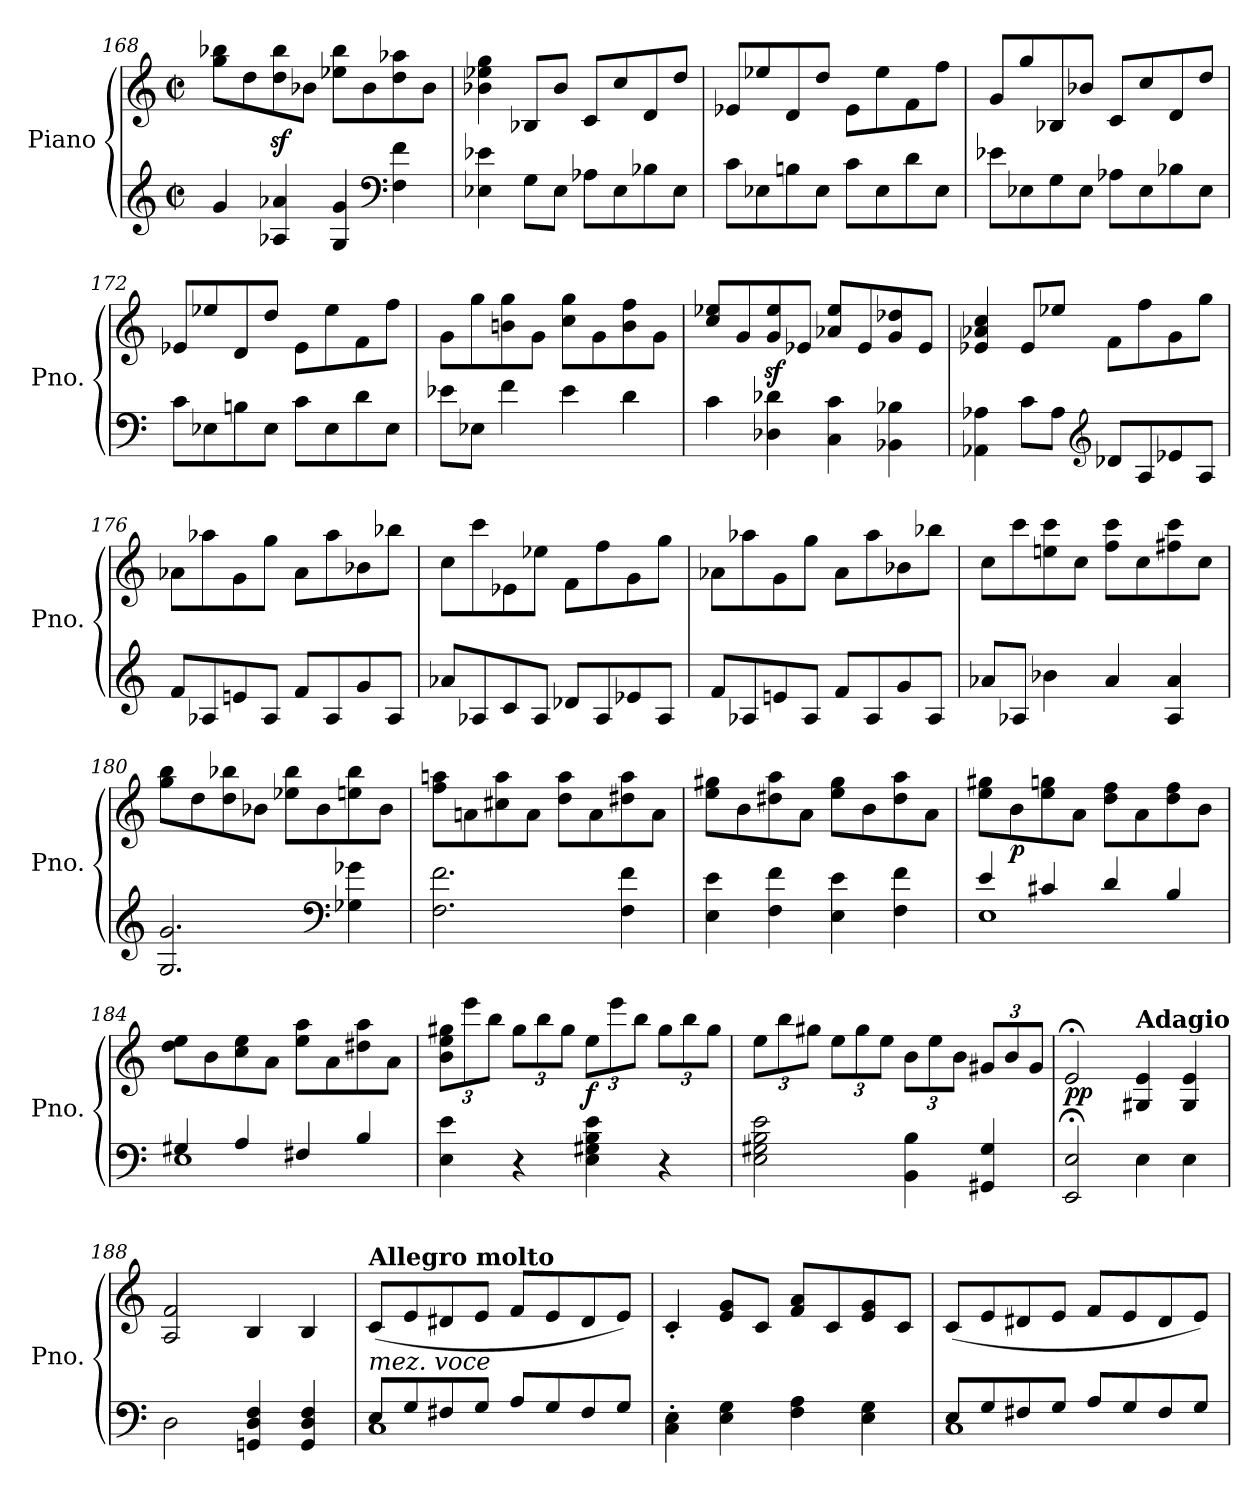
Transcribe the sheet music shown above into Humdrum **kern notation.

**kern	**kern	**dynam
*part1	*part1	*part1
*staff2	*staff1	*staff1/2
*I"Piano	*	*
*I'Pno.	*	*
*clefG2	*clefG2	*
*k[]	*k[]	*
*C:	*C:	*
*M2/2	*M2/2	*
*met(c|)	*met(c|)	*
=168	=168	=168
4g/	8gg\ 8bb-X\L	.
.	8dd\	.
4A-X/ 4a-X/	8dd\z< 8bb-\z<	.
.	8b-X\J	.
4G/ 4g/	8ee-X\ 8bb-\L	.
.	8b-\	.
*clefF4	*	*
4F\ 4f\	8dd\ 8aa-X\	.
.	8b-\J	.
!!LO:LB:g=z
=169	=169	=169
4E-X\ 4e-X\	4b-X\ 4ee-X\ 4gg\	.
8G\L	8B-X/L	.
8E-\J	8b-/J	.
8A-X\L	8c/L	.
8E-\	8cc/	.
8B-X\	8d/	.
8E-\J	8dd/J	.
=170	=170	=170
8c\L	8e-X/L	.
8E-X\	8ee-X/	.
8Bn\	8d/	.
8E-\J	8dd/J	.
8c\L	8e-\L	.
8E-\	8ee-\	.
8d\	8f\	.
8E-\J	8ff\J	.
=171	=171	=171
8e-X\L	8g/L	.
8E-X\	8gg/	.
8G\	8B-X/	.
8E-\J	8b-X/J	.
8A-X\L	8c/L	.
8E-\	8cc/	.
8B-X\	8d/	.
8E-\J	8dd/J	.
=172	=172	=172
8c\L	8e-X/L	.
8E-X\	8ee-X/	.
8Bn\	8d/	.
8E-\J	8dd/J	.
8c\L	8e-\L	.
8E-\	8ee-\	.
8d\	8f\	.
8E-\J	8ff\J	.
!!LO:LB:g=z
=173	=173	=173
8e-X\L	8g\L	.
8E-X\J	8gg\	.
4f\	8bn\ 8gg\	.
.	8g\J	.
4e-\	8cc\ 8gg\L	.
.	8g\	.
4d\	8b\ 8ff\	.
.	8g\J	.
=174	=174	=174
4c\	8cc/ 8ee-X/L	.
.	8g/	.
4D-X\ 4d-X\	8g/z< 8ee-/z<	.
.	8e-X/J	.
4C\ 4c\	8a-X/ 8ee-/L	.
.	8e-/	.
4BB-X\ 4B-X\	8g/ 8dd-X/	.
.	8e-/J	.
=175	=175	=175
4AA-X\ 4A-X\	4e-X/ 4a-X/ 4cc/	.
8c\L	8e-/L	.
8A-\J	8ee-X/J	.
*clefG2	*	*
8d-X/L	8f\L	.
8A-/	8ff\	.
8e-X/	8g\	.
8A-/J	8gg\J	.
=176	=176	=176
8f/L	8a-X\L	.
8A-X/	8aa-X\	.
8en/	8g\	.
8A-/J	8gg\J	.
8f/L	8a-\L	.
8A-/	8aa-\	.
8g/	8b-X\	.
8A-/J	8bb-X\J	.
!!LO:LB:g=z
=177	=177	=177
8a-X/L	8cc\L	.
8A-X/	8ccc\	.
8c/	8e-X\	.
8A-/J	8ee-X\J	.
8d-X/L	8f\L	.
8A-/	8ff\	.
8e-X/	8g\	.
8A-/J	8gg\J	.
=178	=178	=178
8f/L	8a-X\L	.
8A-X/	8aa-X\	.
8en/	8g\	.
8A-/J	8gg\J	.
8f/L	8a-\L	.
8A-/	8aa-\	.
8g/	8b-X\	.
8A-/J	8bb-X\J	.
=179	=179	=179
8a-X/L	8cc\L	.
8A-X/J	8ccc\	.
4b-X\	8een\ 8ccc\	.
.	8cc\J	.
4a-/	8ff\ 8ccc\L	.
.	8cc\	.
4A-/ 4a-/	8ff#X\ 8ccc\	.
.	8cc\J	.
=180	=180	=180
2.G/ 2.g/	8gg\ 8bb\L	.
.	8dd\	.
.	8dd\ 8bb-X\	.
.	8b-X\J	.
.	8ee-X\ 8bb-\L	.
.	8b-\	.
*clefF4	*	*
4G-X\ 4g-X\	8een\ 8bb-\	.
.	8b-\J	.
!!LO:LB:g=z
=181	=181	=181
2.F\ 2.f\	8ff\ 8aan\L	.
.	8an\	.
.	8cc#X\ 8aa\	.
.	8a\J	.
.	8dd\ 8aa\L	.
.	8a\	.
4F\ 4f\	8dd#X\ 8aa\	.
.	8a\J	.
=182	=182	=182
4E\ 4e\	8ee\ 8gg#X\L	.
.	8b\	.
4F\ 4f\	8dd#X\ 8aa\	.
.	8a\J	.
4E\ 4e\	8ee\ 8gg#\L	.
.	8b\	.
4F\ 4f\	8dd#\ 8aa\	.
.	8a\J	.
=183	=183	=183
*^	*	*
4e/	1E	8ee\ 8gg#X\L	.
!	!	!	!LO:DY:b
.	.	8b\	p
4c#X/	.	8ee\ 8ggn\	.
.	.	8a\J	.
4d/	.	8dd\ 8ff\L	.
.	.	8a\	.
4B/	.	8dd\ 8ff\	.
.	.	8b\J	.
=184	=184	=184	=184
4G#X/	1E	8dd\ 8ee\L	.
.	.	8b\	.
4A/	.	8cc\ 8ee\	.
.	.	8a\J	.
4F#X/	.	8ee\ 8aa\L	.
.	.	8a\	.
4B/	.	8dd#X\ 8aa\	.
.	.	8a\J	.
*v	*v	*	*
!!LO:PB:g=z
=185	=185	=185
*	*Xbrackettup	*
4E\ 4e\	12b\ 12ee\ 12gg#X\L	.
.	12eee\	.
.	12bb\J	.
4r	12gg#\L	.
.	12bb\	.
.	12gg#\J	.
!	!	!LO:DY:b
4E\ 4G#X\ 4B\ 4e\	12ee\L	f
.	12eee\	.
.	12bb\J	.
4r	12gg#\L	.
.	12bb\	.
.	12gg#\J	.
=186	=186	=186
2E\ 2G#X\ 2B\ 2e\	12ee\L	.
.	12bb\	.
.	12gg#X\J	.
.	12ee\L	.
.	12gg#\	.
.	12ee\J	.
4BB\ 4B\	12b\L	.
.	12ee\	.
.	12b\J	.
4GG#X/ 4G#/	12g#X/L	.
.	12b/	.
.	12g#/J	.
=187	=187	=187
!	!	!LO:DY:b
2EE/;< 2E/;<	2e;</	pp
*	*MM60	*
!	!LO:TX:a:B:t=Adagio	!
4E\	4G#X/ 4e/	.
4E\	4G#/ 4e/	.
=188	=188	=188
2D\	2A/ 2f/	.
4GGn/ 4D/ 4F/	4B/	.
4GG/ 4D/ 4F/	4B/	.
=189	=189	=189
*	*MM120	*
*^	*	*
!	!	!LO:TX:b:i:t=mez. voce	!
!	!	!LO:TX:a:B:t=Allegro molto	!
8E/L	1C	(8c/L	.
8G/	.	8e/	.
8F#X/	.	8d#X/	.
8G/J	.	8e/J	.
8A/L	.	8f/L	.
8G/	.	8e/	.
8F#/	.	8d#/	.
8G/J	.	8e/J)	.
*v	*v	*	*
!!LO:LB:g=z
=190	=190	=190
4C\' 4E\'	4c'/	.
4E\ 4G\	8e/ 8g/L	.
.	8c/J	.
4F\ 4A\	8f/ 8a/L	.
.	8c/	.
4E\ 4G\	8e/ 8g/	.
.	8c/J	.
=191	=191	=191
*^	*	*
8E/L	1C	(8c/L	.
8G/	.	8e/	.
8F#X/	.	8d#X/	.
8G/J	.	8e/J	.
8A/L	.	8f/L	.
8G/	.	8e/	.
8F#/	.	8d#/	.
8G/J	.	8e/J)	.
*v	*v	*	*
=	=	=
*-	*-	*-
